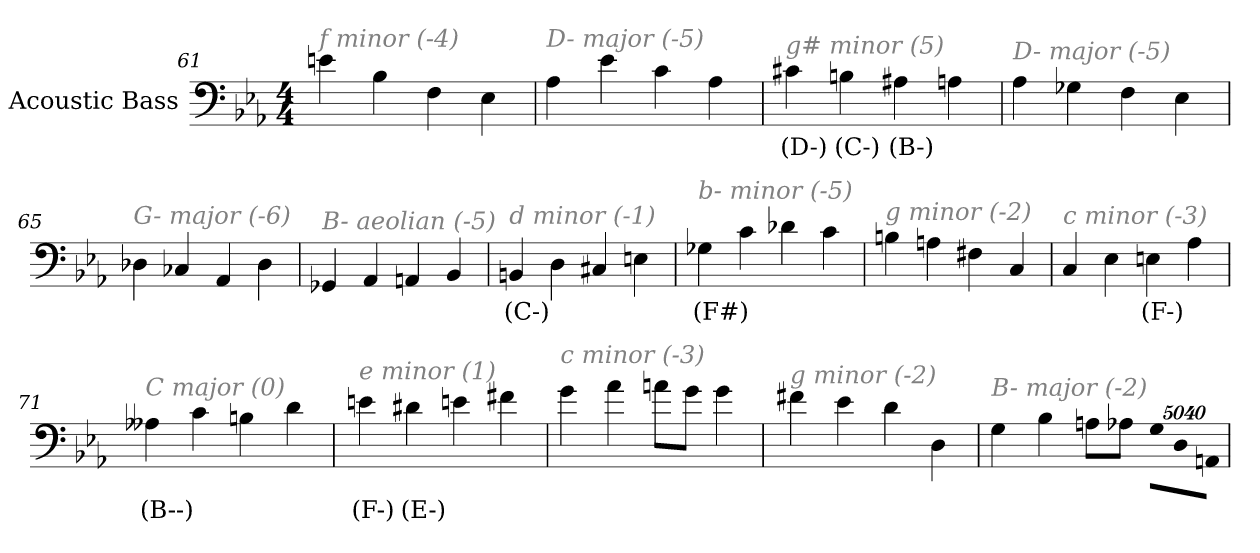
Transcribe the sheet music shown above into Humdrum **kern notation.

**kern	**text
*part1	*part1
*staff1	*staff1
*I"Acoustic Bass	*
*clefF4	*
*ITrd7c12	*
*k[b-e-a-]	*
*E-:	*
*M4/4	*
=61	=61
!LO:TX:i:color=#808080:t=f minor (-4)	!
4En	.
4BB-	.
4FF	.
4EE-	.
=62	=62
!LO:TX:i:color=#808080:t=D- major (-5)	!
4AA-	.
4E-	.
4C	.
4AA-	.
=63	=63
!LO:TX:i:color=#808080:t=g# minor (5)	!
4C#Xi	(D-)
4BBni	(C-)
4AA#Xi	(B-)
4AAn	.
=64	=64
!LO:TX:i:color=#808080:t=D- major (-5)	!
4AA-	.
4GG-X	.
4FF	.
4EE-	.
=65	=65
!LO:TX:i:color=#808080:t=G- major (-6)	!
4DD-X	.
4CC-X	.
4AAA-	.
4DD-	.
=66	=66
!LO:TX:i:color=#808080:t=B- aeolian (-5)	!
4GGG-X	.
4AAA-	.
4AAAn	.
4BBB-	.
=67	=67
!LO:TX:i:color=#808080:t=d minor (-1)	!
4BBBni	(C-)
4DD	.
4CC#X	.
4EEn	.
=68	=68
!LO:TX:i:color=#808080:t=b- minor (-5)	!
4GG-Xi	(F#)
4C	.
4D-X	.
4C	.
=69	=69
!LO:TX:i:color=#808080:t=g minor (-2)	!
4BBn	.
4AAn	.
4FF#X	.
4CC	.
=70	=70
!LO:TX:i:color=#808080:t=c minor (-3)	!
4CC	.
4EE-	.
4EEni	(F-)
4AA-	.
=71	=71
!LO:TX:i:color=#808080:t=C major (0)	!
4AA--Xi	(B--)
4C	.
4BBn	.
4D	.
=72	=72
!LO:TX:i:color=#808080:t=e minor (1)	!
4Eni	(F-)
4D#Xi	(E-)
4En	.
4F#X	.
=73	=73
!LO:TX:i:color=#808080:t=c minor (-3)	!
4G	.
4A-	.
8AnL	.
8GJ	.
4G	.
=74	=74
!LO:TX:i:color=#808080:t=g minor (-2)	!
4F#X	.
4E-	.
4D	.
4DD	.
=75	=75
!LO:TX:i:color=#808080:t=B- major (-2)	!
4GG	.
4BB-	.
8AAnL	.
8AA-XJ	.
!LO:N:vis=8	!
40320%3347GGL	.
!LO:N:vis=8	!
40320%3347DD	.
!LO:N:vis=8	!
40320%3347AAAnJ	.
=	=
*-	*-
